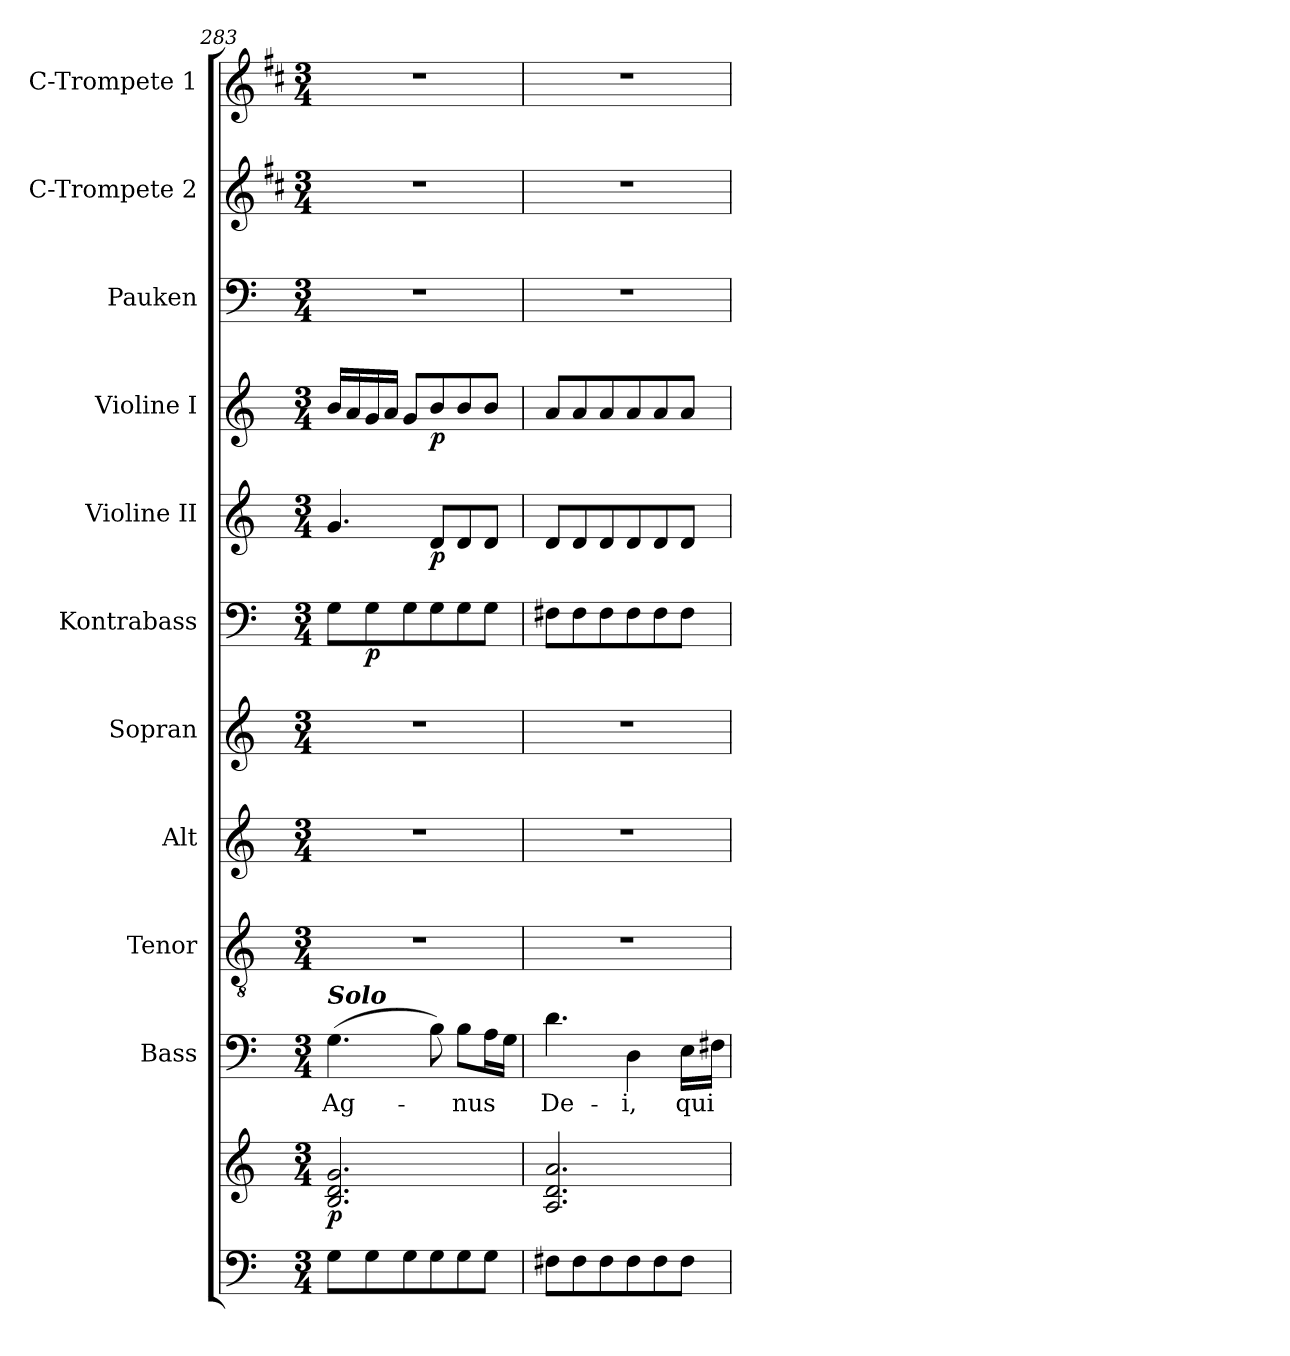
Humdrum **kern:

**kern	**kern	**dynam	**kern	**text	**kern	**kern	**kern	**kern	**dynam	**kern	**dynam	**kern	**dynam	**kern	**kern	**kern
*part11	*part11	*part11	*part10	*part10	*part9	*part8	*part7	*part6	*part6	*part5	*part5	*part4	*part4	*part3	*part2	*part1
*staff12	*staff11	*staff11/12	*staff10	*staff10	*staff9	*staff8	*staff7	*staff6	*staff6	*staff5	*staff5	*staff4	*staff4	*staff3	*staff2	*staff1
*	*	*	*I"Bass	*	*I"Tenor	*I"Alt	*I"Sopran	*I"Kontrabass	*	*I"Violine II	*	*I"Violine I	*	*I"Pauken	*I"C-Trompete 2	*I"C-Trompete 1
*	*	*	*I'B.	*	*I'T.	*I'A.	*I'S.	*I'Kb.	*	*I'Vl. II	*	*I'Vl. I	*	*I'Pk.	*I'C Trp. 2	*I'C Trp. 1
*clefF4	*clefG2	*	*clefF4	*	*clefGv2	*clefG2	*clefG2	*clefF4	*	*clefG2	*	*clefG2	*	*clefF4	*clefG2	*clefG2
*	*	*	*	*	*	*	*	*ITrd7c12	*	*	*	*	*	*	*ITrd1c2	*ITrd1c2
*k[]	*k[]	*	*k[]	*	*k[]	*k[]	*k[]	*k[]	*	*k[]	*	*k[]	*	*k[]	*k[]	*k[]
*C:	*C:	*	*C:	*	*C:	*C:	*C:	*C:	*	*C:	*	*C:	*	*C:	*C:	*C:
*M3/4	*M3/4	*	*M3/4	*	*M3/4	*M3/4	*M3/4	*M3/4	*	*M3/4	*	*M3/4	*	*M3/4	*M3/4	*M3/4
=283	=283	=283	=283	=283	=283	=283	=283	=283	=283	=283	=283	=283	=283	=283	=283	=283
!	!	!	!LO:TX:a:Bi:t=Solo	!	!	!	!	!	!	!	!	!	!	!	!	!
!	!	!LO:DY:b	!	!LO:LY:b	!	!	!	!	!	!	!	!	!	!	!	!
8G\L	2.B/ 2.d/ 2.g/	p	(>4.G\	Ag-	2.r	2.r	2.r	8GG\L	.	4.g/	.	16b/LL	.	2.r	2.r	2.r
.	.	.	.	.	.	.	.	.	.	.	.	16a/	.	.	.	.
!	!	!	!	!	!	!	!	!	!LO:DY:b	!	!	!	!	!	!	!
8G\	.	.	.	.	.	.	.	8GG\	p	.	.	16g/	.	.	.	.
.	.	.	.	.	.	.	.	.	.	.	.	16a/JJ	.	.	.	.
8G\	.	.	.	.	.	.	.	8GG\	.	.	.	8g/L	.	.	.	.
!	!	!	!	!	!	!	!	!	!	!	!LO:DY:b	!	!LO:DY:b	!	!	!
8G\	.	.	8B\)	.	.	.	.	8GG\	.	8d/L	p	8b/	p	.	.	.
!	!	!	!	!LO:LY:b	!	!	!	!	!	!	!	!	!	!	!	!
8G\	.	.	8B\L	-nus	.	.	.	8GG\	.	8d/	.	8b/	.	.	.	.
8G\J	.	.	16A\L	.	.	.	.	8GG\J	.	8d/J	.	8b/J	.	.	.	.
.	.	.	16G\JJ	.	.	.	.	.	.	.	.	.	.	.	.	.
=284	=284	=284	=284	=284	=284	=284	=284	=284	=284	=284	=284	=284	=284	=284	=284	=284
!	!	!	!	!LO:LY:b	!	!	!	!	!	!	!	!	!	!	!	!
8F#X\L	2.A/ 2.d/ 2.a/	.	4.d\	De-	2.r	2.r	2.r	8FF#X\L	.	8d/L	.	8a/L	.	2.r	2.r	2.r
8F#\	.	.	.	.	.	.	.	8FF#\	.	8d/	.	8a/	.	.	.	.
8F#\	.	.	.	.	.	.	.	8FF#\	.	8d/	.	8a/	.	.	.	.
!	!	!	!	!LO:LY:b	!	!	!	!	!	!	!	!	!	!	!	!
8F#\	.	.	4D\	-i,	.	.	.	8FF#\	.	8d/	.	8a/	.	.	.	.
8F#\	.	.	.	.	.	.	.	8FF#\	.	8d/	.	8a/	.	.	.	.
!	!	!	!	!LO:LY:b	!	!	!	!	!	!	!	!	!	!	!	!
8F#\J	.	.	16E\LL	qui	.	.	.	8FF#\J	.	8d/J	.	8a/J	.	.	.	.
.	.	.	16F#X\JJ	.	.	.	.	.	.	.	.	.	.	.	.	.
=	=	=	=	=	=	=	=	=	=	=	=	=	=	=	=	=
*-	*-	*-	*-	*-	*-	*-	*-	*-	*-	*-	*-	*-	*-	*-	*-	*-
